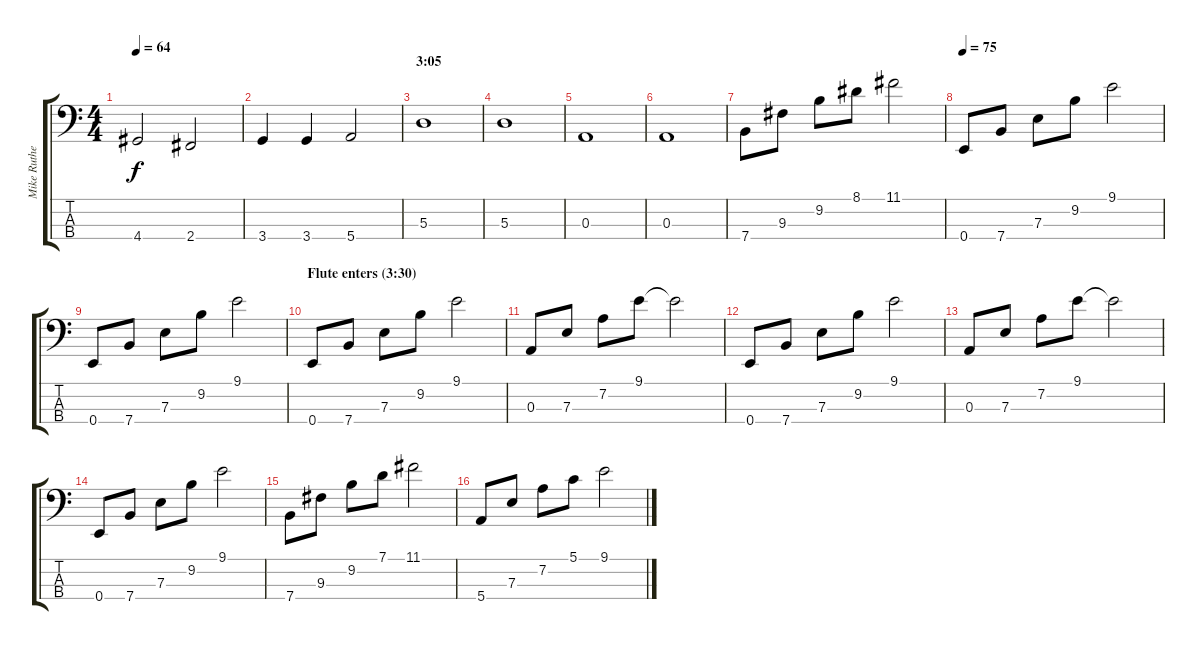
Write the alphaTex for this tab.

\track ("Mike Rutherford (bass)" "Mike Ruthe") {instrument electricbassfinger}
\staff {score tabs}
\tuning (G2 D2 A1 E1) {hide}
\ts (4 4)
\tempo 64
\clef f4
\ks c
4.4.2{dy f} 2.4.2 |
3.4.4 3.4.4 5.4.2 |
\section ("" "3:05")
5.3.1{volume 10} |
5.3.1 |
0.3.1 |
0.3.1 |
7.4.8 9.3.8 9.2.8 8.1.8 11.1.2 |
\tempo 75
0.4.8 7.4.8 7.3.8 9.2.8 9.1.2 |
0.4.8 7.4.8 7.3.8 9.2.8 9.1.2 |
\section ("" "Flute enters (3:30)")
0.4.8 7.4.8 7.3.8 9.2.8 9.1.2 |
0.3.8 7.3.8 7.2.8 9.1.8 9.1{t}.2 |
0.4.8 7.4.8 7.3.8 9.2.8 9.1.2 |
0.3.8 7.3.8 7.2.8 9.1.8 9.1{t}.2 |
0.4.8 7.4.8 7.3.8 9.2.8 9.1.2 |
7.4.8 9.3.8 9.2.8 7.1.8 11.1.2 |
5.4.8 7.3.8 7.2.8 5.1.8 9.1.2
